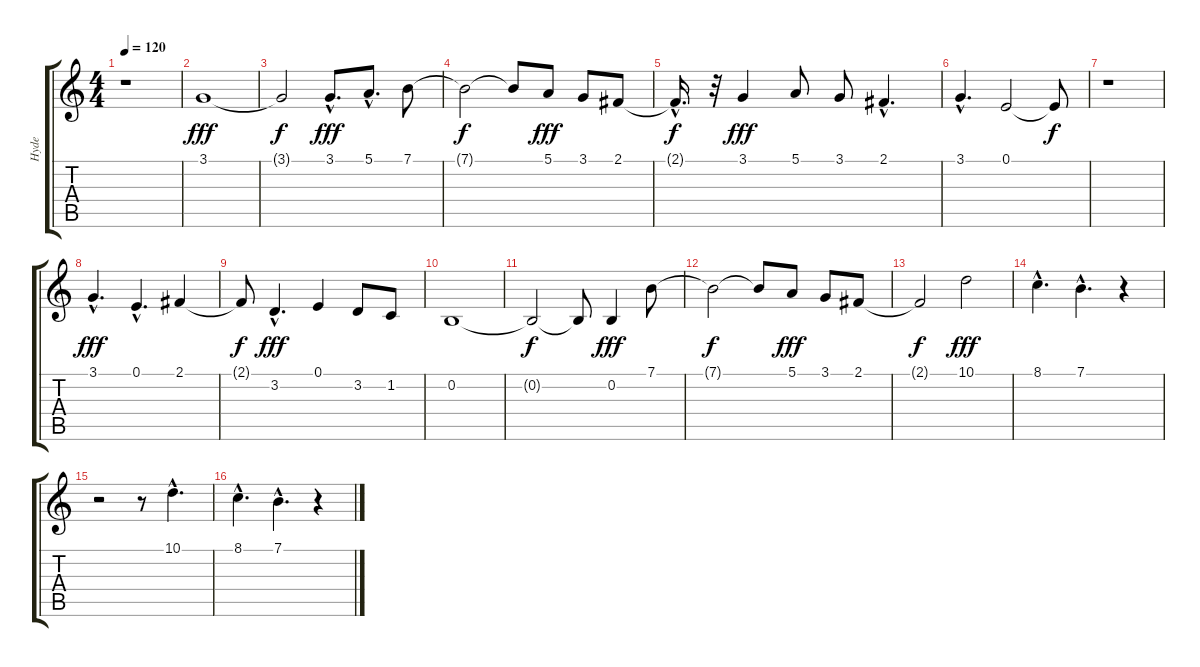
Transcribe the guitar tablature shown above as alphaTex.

\track ("Hyde" "Hyde") {instrument violin}
\staff {score tabs}
\tuning (E4 B3 G3 D3 A2 E2) {hide}
\ts (4 4)
\tempo 120
\clef g2
\ks c
r.1{dy f} |
3.1.1{dy fff} |
3.1{t}.2{dy f} 3.1{hac}.8{d dy fff} 5.1{hac}.8{d} 7.1.8 |
7.1{t}.2{dy f} 7.1{t}.8 5.1.8{dy fff} 3.1.8 2.1.8 |
2.1{hac t}.16{d dy f} r.32 3.1.4{dy fff} 5.1.8 3.1.8 2.1{hac}.4{d} |
3.1{hac}.4{d} 0.1.2 0.1{t}.8{dy f} |
r.1 |
3.1{hac}.4{d dy fff} 0.1{hac}.4{d} 2.1.4 |
2.1{t}.8{dy f} 3.2{hac}.4{d dy fff} 0.1.4 3.2.8 1.2.8 |
0.2.1 |
0.2{t}.2{dy f} 0.2{t}.8 0.2.4{dy fff} 7.1.8 |
7.1{t}.2{dy f} 7.1{t}.8 5.1.8{dy fff} 3.1.8 2.1.8 |
2.1{t}.2{dy f} 10.1.2{dy fff} |
8.1{hac}.4{d} 7.1{hac}.4{d} r.4 |
r.2 r.8 10.1{hac}.4{d} |
8.1{hac}.4{d} 7.1{hac}.4{d} r.4
